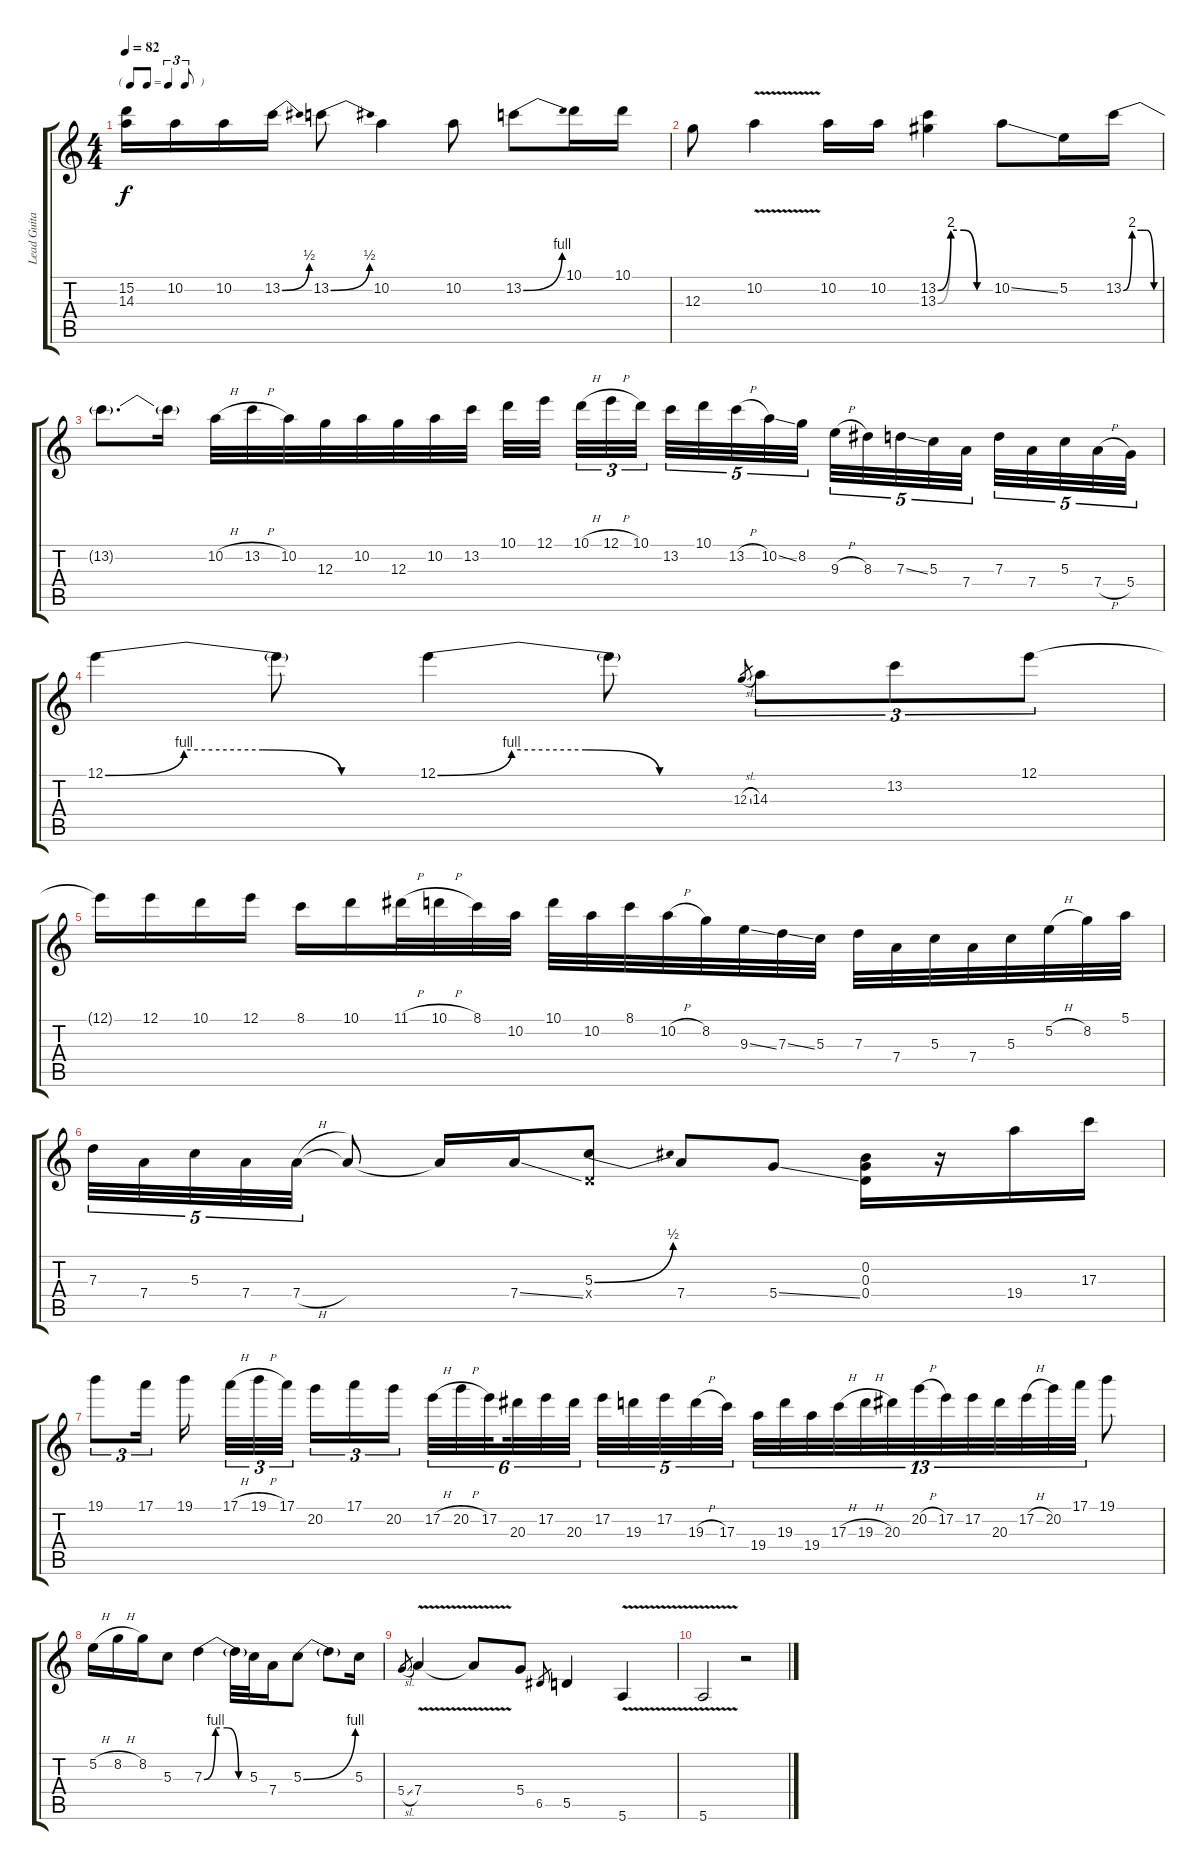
\track ("Lead Guitar" "Lead Guita") {instrument overdrivenguitar}
\staff {score tabs}
\tuning (E4 B3 G3 D3 A2 E2) {hide}
\ts (4 4)
\tf triplet8th
\tempo 82
\clef g2
\ks c
(15.2{t} 14.3{t}).16{dy f} 10.2.16 10.2.16 13.2{be (bend 0 0 60 2)}.16 13.2{be (bend 0 0 60 2)}.8 10.2.4 10.2.8 13.2{be (bend 0 0 60 4)}.8 10.1.16 10.1.16 |
12.3.8 10.2{v}.4 10.2.16 10.2.16 (13.2{be (custom 0 0 15 8 30 8 45 0 60 0)} 13.3{be (custom 0 0 15 8 30 8 45 0 60 0)}).4 10.2{ss}.8 5.2.16 13.2{be (custom 0 0 15 8 30 8 39 8 52 0 60 0)}.16 |
13.2{t}.8{d} 13.2{t}.16 10.2{h}.32 13.2{h}.32 10.2.32 12.3.32 10.2.32 12.3.32 10.2.32 13.2.32 10.1.32 12.1.32{beam splitsecondary} 10.1{h}.32{tu (3 2)} 12.1{h}.32{tu (3 2)} 10.1.32{tu (3 2) beam splitsecondary} 13.2.32{tu (5 4)} 10.1.32{tu (5 4)} 13.2{h}.32{tu (5 4)} 10.2{ss}.32{tu (5 4)} 8.2.32{tu (5 4)} 9.3{h}.32{tu (5 4)} 8.3.32{tu (5 4)} 7.3{ss}.32{tu (5 4)} 5.3.32{tu (5 4)} 7.4.32{tu (5 4) beam splitsecondary} 7.3.32{tu (5 4)} 7.4.32{tu (5 4)} 5.3.32{tu (5 4)} 7.4{h}.32{tu (5 4)} 5.4.32{tu (5 4)} |
12.1{be (custom 0 0 15 4 30 4 45 0 60 0)}.4 12.1{t}.8 12.1{be (custom 0 0 15 4 30 4 45 0 60 0)}.4 12.1{t}.8 12.3{sl}.8{gr} 14.3.8{tu (3 2)} 13.2.8{tu (3 2)} 12.1.8{tu (3 2)} |
12.1{t}.16 12.1.16 10.1.16 12.1.16 8.1.16 10.1.16 11.1{h}.32 10.1{h}.32 8.1.32 10.2.32 10.1.32 10.2.32 8.1.32 10.2{h}.32 8.2.32 9.3{ss}.32 7.3{ss}.32 5.3.32 7.3.32 7.4.32 5.3.32 7.4.32 5.3.32 5.2{h}.32 8.2.32 5.1.32 |
7.3.32{tu (5 4)} 7.4.32{tu (5 4)} 5.3.32{tu (5 4)} 7.4.32{tu (5 4)} 7.4{h}.32{tu (5 4)} 7.4{t}.8 7.4{t}.16 7.4{ss}.16 (5.3{be (bend 0 0 60 2)} 0.4{x}).8 7.4.8 5.4{ss}.8 (0.2 0.3 0.4).16 r.16 19.4.16 17.3.16 |
19.1.8{tu (3 2)} 17.1.16{tu (3 2) beam splitsecondary} 19.1.16{beam splitsecondary} 17.1{h}.32{tu (3 2)} 19.1{h}.32{tu (3 2)} 17.1.32{tu (3 2)} 20.2.16{tu (3 2)} 17.1.16{tu (3 2)} 20.2.16{tu (3 2) beam splitsecondary} 17.2{h}.32{tu (6 4)} 20.2{h}.32{tu (6 4)} 17.2.32{tu (6 4) beam splitsecondary} 20.3.32{tu (6 4)} 17.2.32{tu (6 4)} 20.3.32{tu (6 4)} 17.2.32{tu (5 4)} 19.3.32{tu (5 4)} 17.2.32{tu (5 4)} 19.3{h}.32{tu (5 4)} 17.3.32{tu (5 4) beam splitsecondary} 19.4.32{tu (13 8)} 19.3.32{tu (13 8)} 19.4.32{tu (13 8)} 17.3{h}.32{tu (13 8)} 19.3{h}.32{tu (13 8)} 20.3.32{tu (13 8)} 20.2{h}.32{tu (13 8)} 17.2.32{tu (13 8)} 17.2.32{tu (13 8)} 20.3.32{tu (13 8)} 17.2{h}.32{tu (13 8)} 20.2.32{tu (13 8)} 17.1.32{tu (13 8)} 19.1.8 |
5.2{h}.16 8.2{h}.16 8.2.16 5.3.8 7.3{be (custom 0 0 15 4 30 4 45 0 60 0)}.4 7.3{t}.32 5.3.32 7.4.16 5.3{be (bend 0 0 60 4)}.8 5.3{t}.8 5.3.16 |
5.4{sl}.8{gr} 7.4{v}.4 7.4{t}.8 5.4.8 6.5.8{gr} 5.5.4 5.6{v}.4 |
5.6{v}.2 r.2
